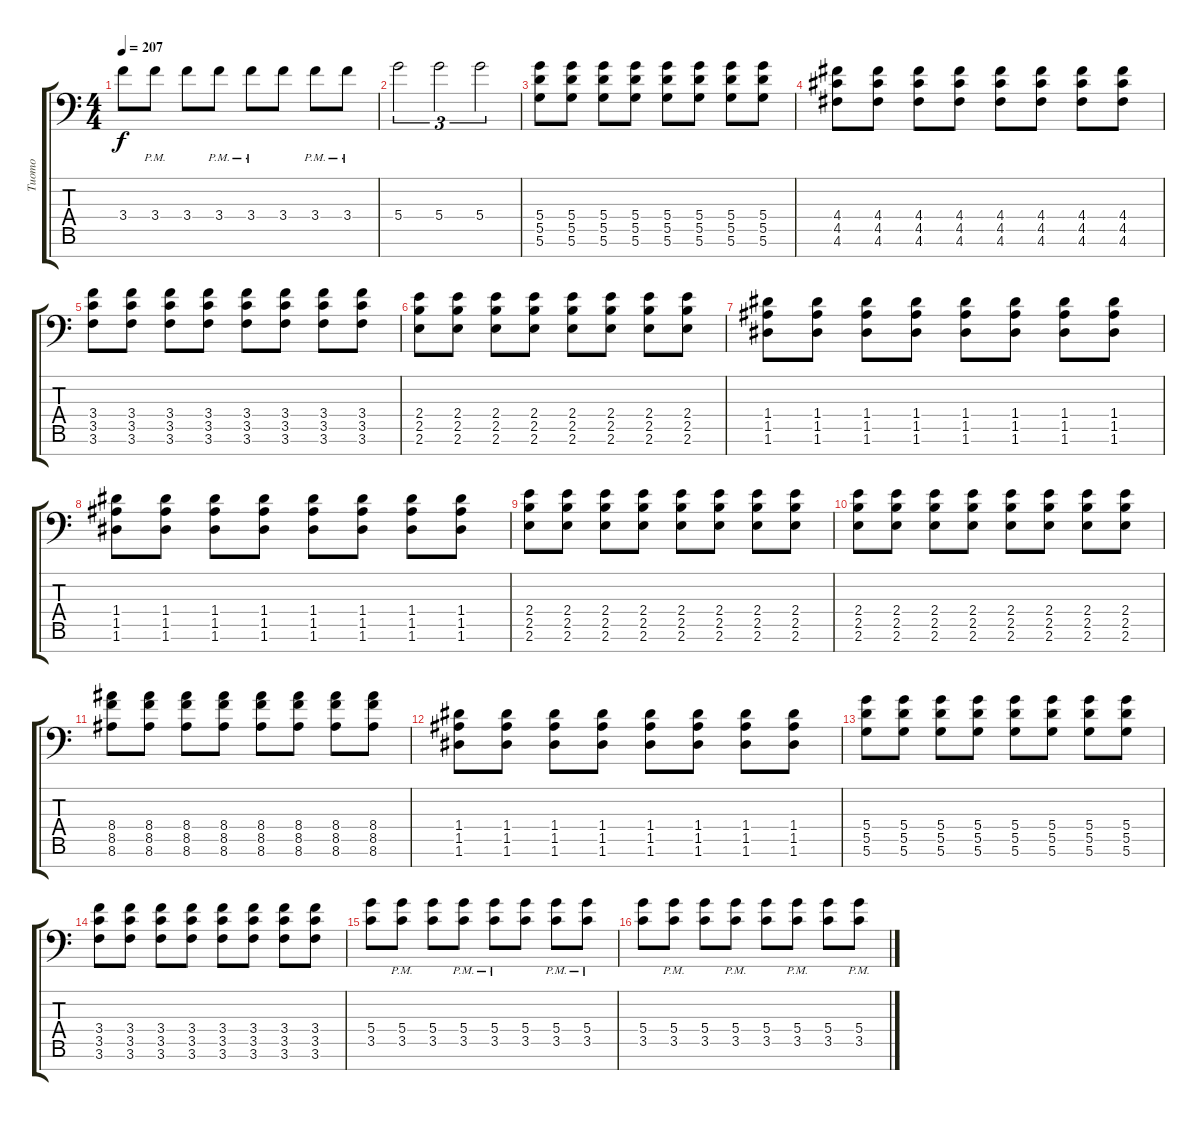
\track ("Tuomo" "Tuomo") {instrument distortionguitar}
\staff {score tabs}
\tuning (E4 B3 G3 D3 A2 D2 A1) {hide}
\ts (4 4)
\tempo 207
\clef f4
\ks c
3.4.8{dy f} 3.4{pm}.8 3.4.8 3.4{pm}.8 3.4{pm}.8 3.4.8 3.4{pm}.8 3.4{pm}.8 |
5.4.2{tu (3 2)} 5.4.2{tu (3 2)} 5.4.2{tu (3 2)} |
(5.4 5.5 5.6).8 (5.4 5.5 5.6).8 (5.4 5.5 5.6).8 (5.4 5.5 5.6).8 (5.4 5.5 5.6).8 (5.4 5.5 5.6).8 (5.4 5.5 5.6).8 (5.4 5.5 5.6).8 |
(4.4 4.5 4.6).8 (4.4 4.5 4.6).8 (4.4 4.5 4.6).8 (4.4 4.5 4.6).8 (4.4 4.5 4.6).8 (4.4 4.5 4.6).8 (4.4 4.5 4.6).8 (4.4 4.5 4.6).8 |
(3.4 3.5 3.6).8 (3.4 3.5 3.6).8 (3.4 3.5 3.6).8 (3.4 3.5 3.6).8 (3.4 3.5 3.6).8 (3.4 3.5 3.6).8 (3.4 3.5 3.6).8 (3.4 3.5 3.6).8 |
(2.4 2.5 2.6).8 (2.4 2.5 2.6).8 (2.4 2.5 2.6).8 (2.4 2.5 2.6).8 (2.4 2.5 2.6).8 (2.4 2.5 2.6).8 (2.4 2.5 2.6).8 (2.4 2.5 2.6).8 |
(1.4 1.5 1.6).8 (1.4 1.5 1.6).8 (1.4 1.5 1.6).8 (1.4 1.5 1.6).8 (1.4 1.5 1.6).8 (1.4 1.5 1.6).8 (1.4 1.5 1.6).8 (1.4 1.5 1.6).8 |
(1.4 1.5 1.6).8 (1.4 1.5 1.6).8 (1.4 1.5 1.6).8 (1.4 1.5 1.6).8 (1.4 1.5 1.6).8 (1.4 1.5 1.6).8 (1.4 1.5 1.6).8 (1.4 1.5 1.6).8 |
(2.4 2.5 2.6).8 (2.4 2.5 2.6).8 (2.4 2.5 2.6).8 (2.4 2.5 2.6).8 (2.4 2.5 2.6).8 (2.4 2.5 2.6).8 (2.4 2.5 2.6).8 (2.4 2.5 2.6).8 |
(2.4 2.5 2.6).8 (2.4 2.5 2.6).8 (2.4 2.5 2.6).8 (2.4 2.5 2.6).8 (2.4 2.5 2.6).8 (2.4 2.5 2.6).8 (2.4 2.5 2.6).8 (2.4 2.5 2.6).8 |
(8.4 8.5 8.6).8 (8.4 8.5 8.6).8 (8.4 8.5 8.6).8 (8.4 8.5 8.6).8 (8.4 8.5 8.6).8 (8.4 8.5 8.6).8 (8.4 8.5 8.6).8 (8.4 8.5 8.6).8 |
(1.4 1.5 1.6).8 (1.4 1.5 1.6).8 (1.4 1.5 1.6).8 (1.4 1.5 1.6).8 (1.4 1.5 1.6).8 (1.4 1.5 1.6).8 (1.4 1.5 1.6).8 (1.4 1.5 1.6).8 |
(5.4 5.5 5.6).8 (5.4 5.5 5.6).8 (5.4 5.5 5.6).8 (5.4 5.5 5.6).8 (5.4 5.5 5.6).8 (5.4 5.5 5.6).8 (5.4 5.5 5.6).8 (5.4 5.5 5.6).8 |
(3.4 3.5 3.6).8 (3.4 3.5 3.6).8 (3.4 3.5 3.6).8 (3.4 3.5 3.6).8 (3.4 3.5 3.6).8 (3.4 3.5 3.6).8 (3.4 3.5 3.6).8 (3.4 3.5 3.6).8 |
(5.4 3.5).8 (5.4{pm} 3.5{pm}).8 (5.4 3.5).8 (5.4{pm} 3.5{pm}).8 (5.4{pm} 3.5{pm}).8 (5.4 3.5).8 (5.4{pm} 3.5{pm}).8 (5.4{pm} 3.5{pm}).8 |
(5.4 3.5).8 (5.4{pm} 3.5{pm}).8 (5.4 3.5).8 (5.4{pm} 3.5{pm}).8 (5.4 3.5).8 (5.4{pm} 3.5{pm}).8 (5.4 3.5).8 (5.4{pm} 3.5{pm}).8
